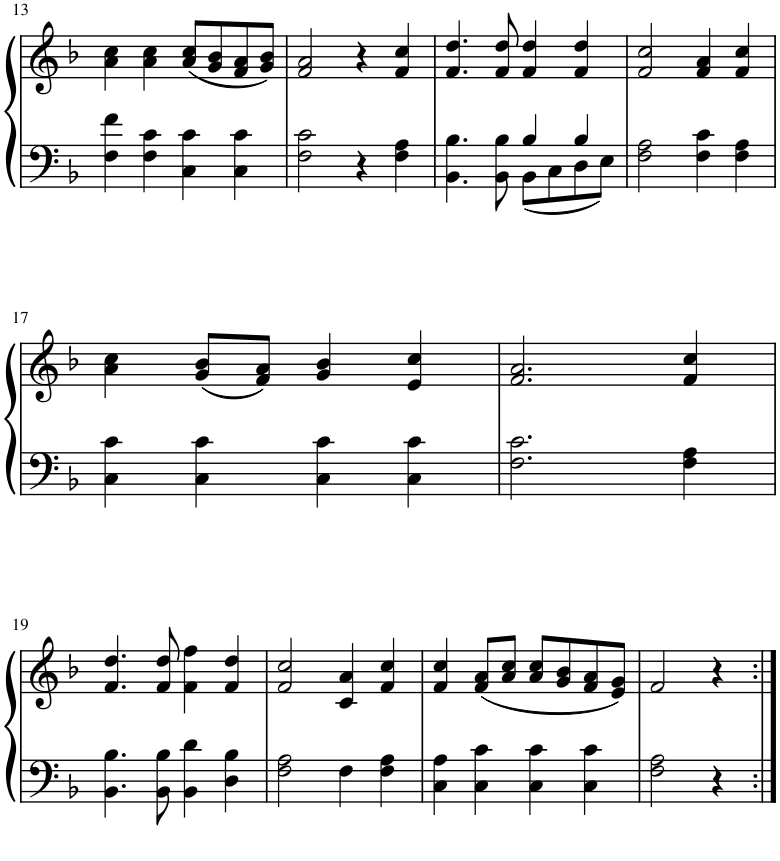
**kern	**kern
*part1	*part1
*staff2	*staff1
*I"Piano	*
*I'Pno.	*
!!LO:PB:g=z
*clefF4	*clefG2
*k[b-]	*k[b-]
*M4/4	*M4/4
=13	=13
4F\ 4f\	4a\ 4cc\
4F\ 4c\	4a\ 4cc\
4C\ 4c\	(8a/ 8cc/L
.	8g/ 8b-/
4C\ 4c\	8f/ 8a/
.	8g/ 8b-/J)
=14	=14
2F\ 2c\	2f/ 2a/
4r	4r
4F\ 4A\	4f/ 4cc/
=15	=15
*^	*
2ryy	4.BB-\ 4.B-\	4.f/ 4.dd/
.	8BB-\ 8B-\	8f/ 8dd/
4B-/	8BB-\L	4f/ 4dd/
.	8C\	.
4B-/	8D\	4f/ 4dd/
.	8E\J	.
*v	*v	*
=16	=16
2F\ 2A\	2f/ 2cc/
4F\ 4c\	4f/ 4a/
4F\ 4A\	4f/ 4cc/
!!LO:LB:g=z
=17	=17
4C\ 4c\	4a\ 4cc\
4C\ 4c\	(8g/ 8b-/L
.	8f/ 8a/J)
4C\ 4c\	4g/ 4b-/
4C\ 4c\	4e/ 4cc/
=18	=18
2.F\ 2.c\	2.f/ 2.a/
4F\ 4A\	4f/ 4cc/
!!LO:LB:g=z
=19	=19
4.BB-\ 4.B-\	4.f/ 4.dd/
8BB-\ 8B-\	8f/ 8dd/
4BB-\ 4d\	4f\ 4ff\
4D\ 4B-\	4f/ 4dd/
=20	=20
2F\ 2A\	2f/ 2cc/
4F\	4c/ 4a/
4F\ 4A\	4f/ 4cc/
=21	=21
4C\ 4A\	4f/ 4cc/
4C\ 4c\	(8f/ 8a/L
.	8a/ 8cc/J
4C\ 4c\	8a/ 8cc/L
.	8g/ 8b-/
4C\ 4c\	8f/ 8a/
.	8e/ 8g/J)
=22	=22
2F\ 2A\	2f/
4r	4r
=:|!	=:|!
*-	*-
